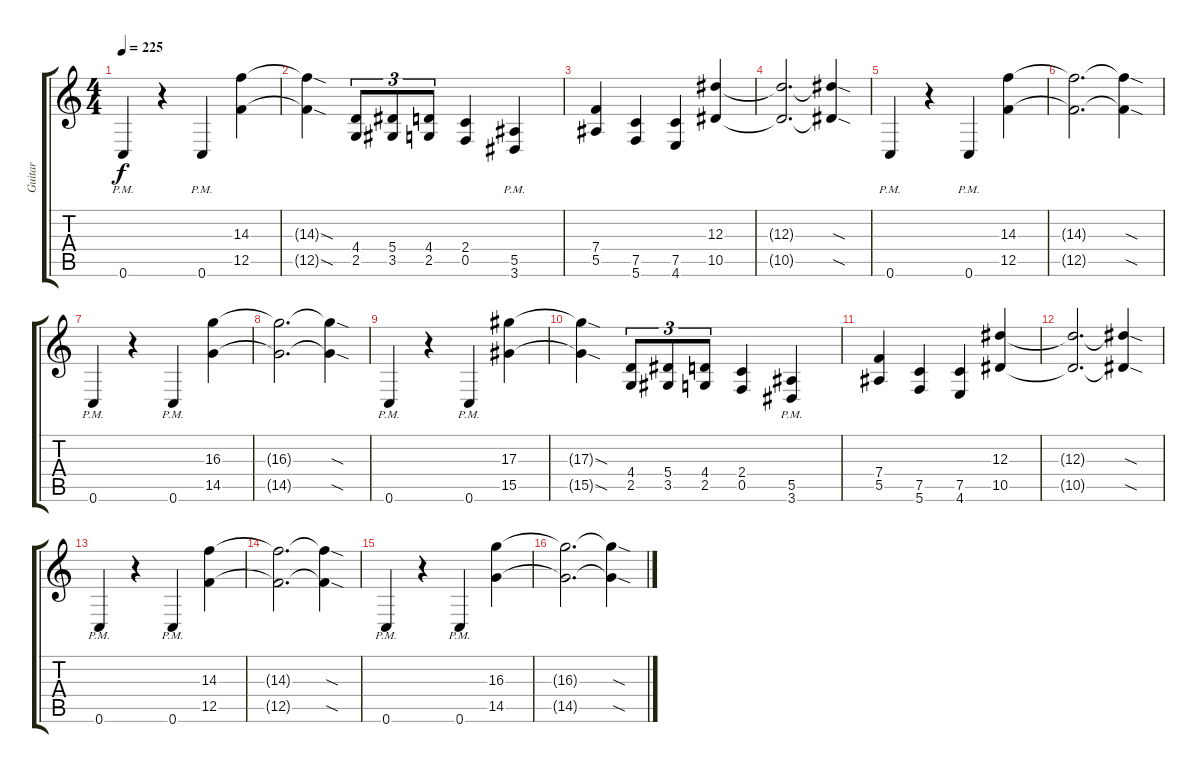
\track ("Guitar" "Guitar") {instrument distortionguitar}
\staff {score tabs}
\tuning (C4 G3 Eb3 Bb2 F2 C2) {hide}
\ts (4 4)
\tempo 225
\clef g2
\ks c
0.6{pm}.4{dy f} r.4 0.6{pm}.4 (14.3 12.5).4 |
(14.3{sod t} 12.5{sod t}).4 (4.4 2.5).8{tu (3 2)} (5.4 3.5).8{tu (3 2)} (4.4 2.5).8{tu (3 2)} (2.4 0.5).4 (5.5{pm} 3.6{pm}).4 |
(7.4 5.5).4 (7.5 5.6).4 (7.5 4.6).4 (12.3 10.5).4 |
(12.3{t} 10.5{t}).2{d} (12.3{sod t} 10.5{sod t}).4 |
0.6{pm}.4 r.4 0.6{pm}.4 (14.3 12.5).4 |
(14.3{t} 12.5{t}).2{d} (14.3{sod t} 12.5{sod t}).4 |
0.6{pm}.4 r.4 0.6{pm}.4 (16.3 14.5).4 |
(16.3{t} 14.5{t}).2{d} (16.3{sod t} 14.5{sod t}).4 |
0.6{pm}.4 r.4 0.6{pm}.4 (17.3 15.5).4 |
(17.3{sod t} 15.5{sod t}).4 (4.4 2.5).8{tu (3 2)} (5.4 3.5).8{tu (3 2)} (4.4 2.5).8{tu (3 2)} (2.4 0.5).4 (5.5{pm} 3.6{pm}).4 |
(7.4 5.5).4 (7.5 5.6).4 (7.5 4.6).4 (12.3 10.5).4 |
(12.3{t} 10.5{t}).2{d} (12.3{sod t} 10.5{sod t}).4 |
0.6{pm}.4 r.4 0.6{pm}.4 (14.3 12.5).4 |
(14.3{t} 12.5{t}).2{d} (14.3{sod t} 12.5{sod t}).4 |
0.6{pm}.4 r.4 0.6{pm}.4 (16.3 14.5).4 |
(16.3{t} 14.5{t}).2{d} (16.3{sod t} 14.5{sod t}).4
